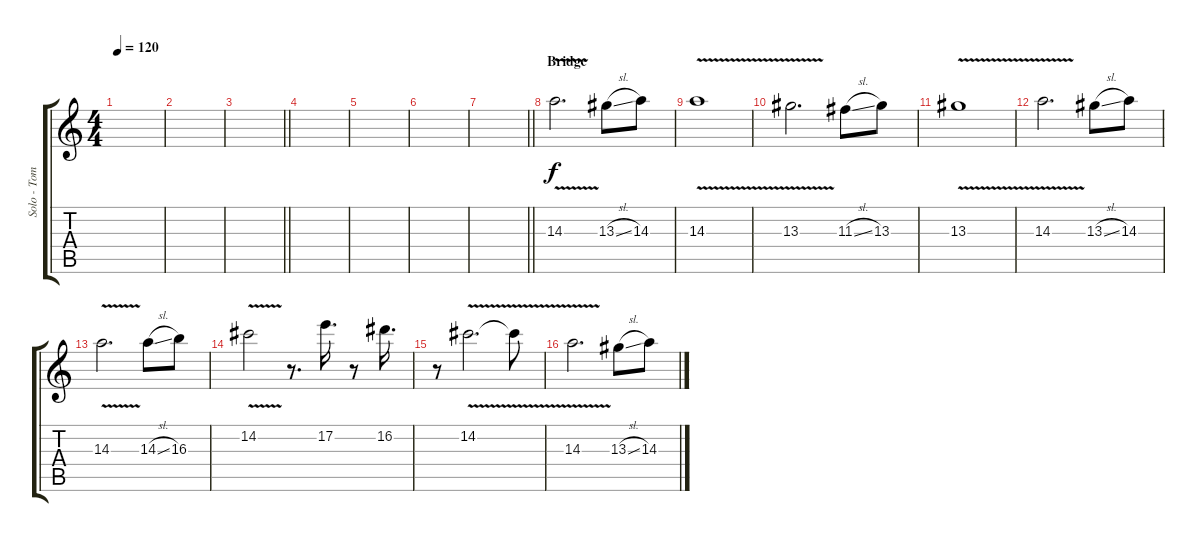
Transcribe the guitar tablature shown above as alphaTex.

\track ("Solo - Tom Gilcher" "Solo - Tom") {instrument electricguitarclean}
\staff {score tabs}
\tuning (E4 B3 G3 D3 A2 E2) {hide}
\ts (4 4)
\tempo 120
\clef g2
\ks c
|
|
\barLineRight lightlight
|
|
|
|
\barLineRight lightlight
|
\section ("" "Bridge")
14.3{v}.2{d} 13.3{sl}.8 14.3.8 |
14.3{v}.1 |
13.3{v}.2{d} 11.3{sl}.8 13.3.8 |
13.3{v}.1 |
14.3{v}.2{d} 13.3{sl}.8 14.3.8 |
14.3{v}.2{d} 14.3{sl}.8 16.3.8 |
14.2{v}.2 r.8{d} 17.2.16{d} r.8 16.2.16{d} |
r.8 14.2{v}.2{d} 14.2{t}.8 |
14.3{v}.2{d} 13.3{sl}.8 14.3.8
